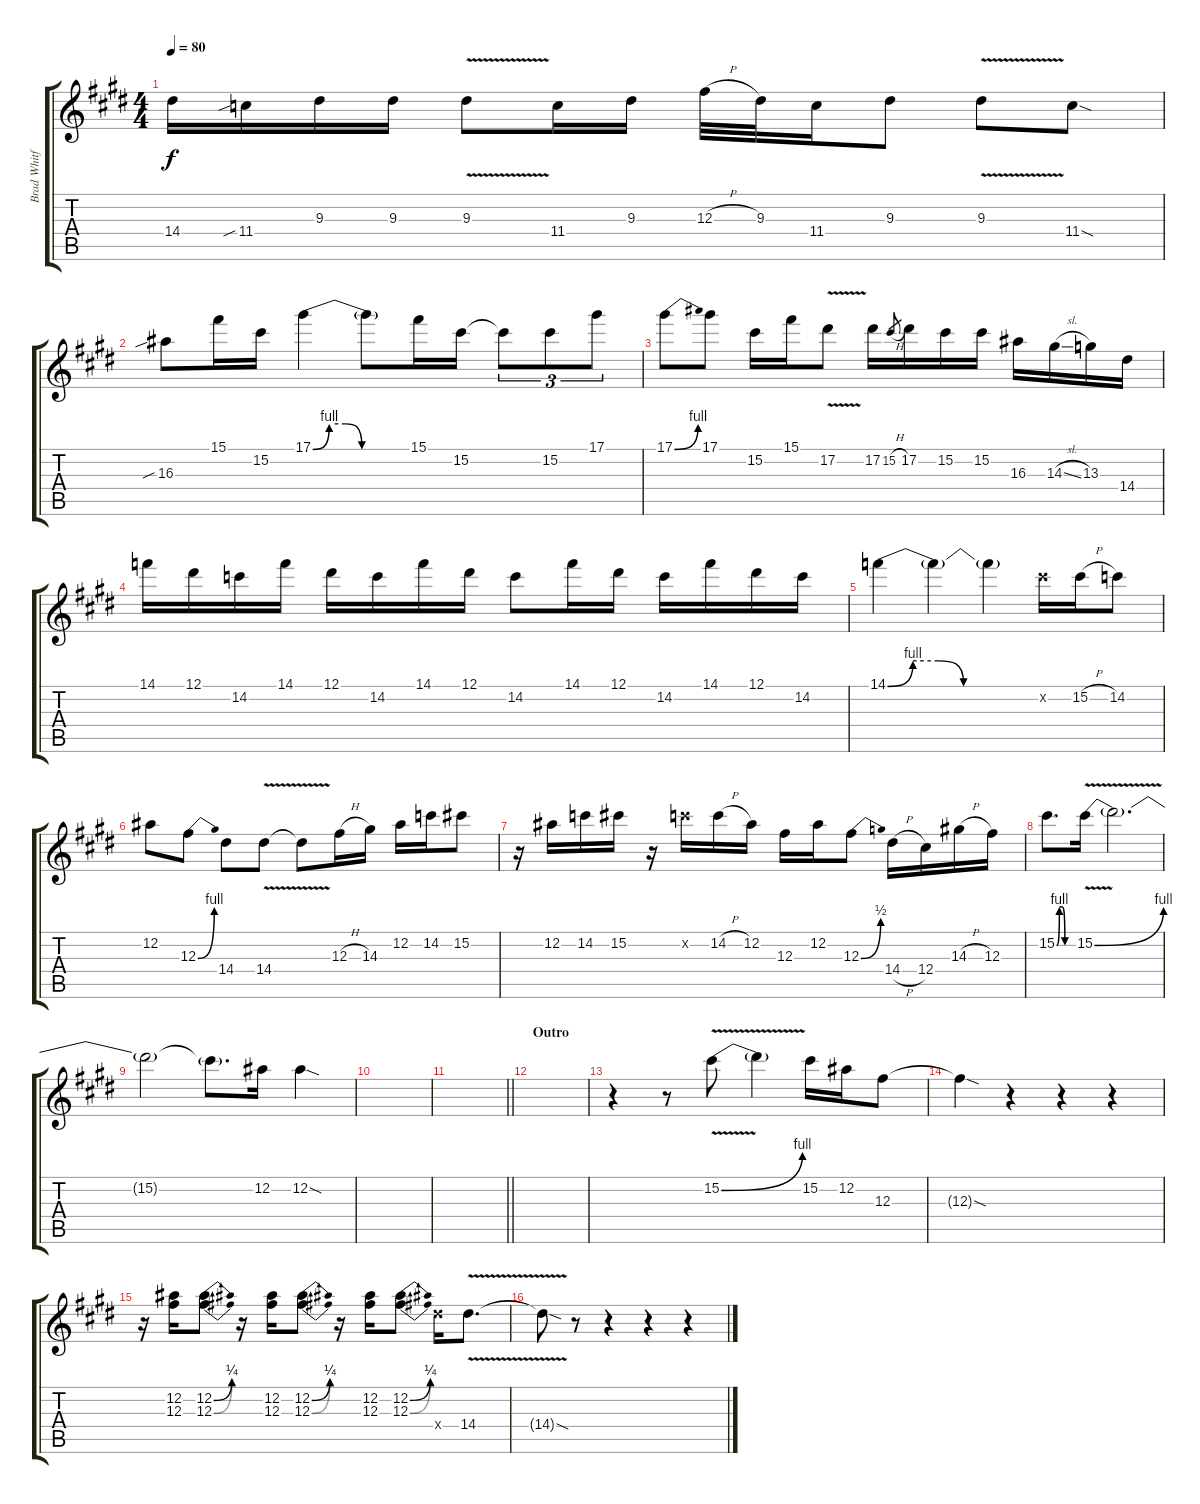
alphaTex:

\track ("Brad Whitford (Lead)" "Brad Whitf") {instrument electricguitarclean}
\staff {score tabs}
\tuning (Eb4 Bb3 Gb3 Db3 Ab2 Eb2) {hide}
\ts (4 4)
\tempo 80
\clef g2
\ks e
14.4{t}.16{dy f} 11.4{sib}.16 9.3.16 9.3.16 9.3{v}.8 11.4.16 9.3.16 12.3{h}.32 9.3.32 11.4.16 9.3.8 9.3{v}.8 11.4{sod}.8 |
16.3{sib}.8 15.1.16 15.2.16 17.1{be (custom 0 0 10 4 20 4 30 0 60 0)}.4 17.1{t}.8 15.1.16 15.2.16 15.2{t}.8{tu (3 2)} 15.2.8{tu (3 2)} 17.1.8{tu (3 2)} |
17.1{be (bend 0 0 60 4)}.8 17.1.8 15.2.16 15.1.16 17.2{v}.8 17.2.16 15.2{h}.8{gr} 17.2.16 15.2.16 15.2.16 16.3.16 14.3{sl}.16 13.3.16 14.4.16 |
14.1.16 12.1.16 14.2.16 14.1.16 12.1.16 14.2.16 14.1.16 12.1.16 14.2.8 14.1.16 12.1.16 14.2.16 14.1.16 12.1.16 14.2.16 |
14.1{be (custom 0 0 10 4 20 4 30 0 60 0)}.4 14.1{t}.4 14.1{t}.4 15.2{x}.16 15.2{h}.16 14.2.8 |
12.2.8 12.3{be (bend 0 0 60 4)}.8 14.4.8 14.4{v}.8 14.4{t}.8 12.3{h}.16 14.3.16 12.2.16 14.2.16 15.2.8 |
r.16 12.2.16 14.2.16 15.2.16 r.16 14.2{x}.16 14.2{h}.16 12.2.16 12.3.16 12.2.16 12.3{be (bend 0 0 60 2)}.8 14.4{h}.16 12.4.16 14.3{h}.16 12.3.16 |
15.2{be (custom 0 0 10 4 20 4 30 0 60 0)}.8{d} 15.2{be (bend 0 0 60 4) v}.16 15.2{t}.2{d} |
15.2{t}.2 15.2{t}.8{d} 12.2.16 12.2{sod}.4 |
|
\barLineRight lightlight
|
\section ("" "Outro")
|
r.4 r.8 15.2{be (bend 0 0 60 4) v}.8 15.2{t}.4 15.2.16 12.2.16 12.3.8 |
12.3{sod t}.4 r.4 r.4 r.4 |
r.16 (12.2 12.3).16 (12.2{be (bend 0 0 60 1)} 12.3{be (bend 0 0 60 1)}).8 r.16 (12.2 12.3).16 (12.2{be (bend 0 0 60 1)} 12.3{be (bend 0 0 60 1)}).8 r.16 (12.2 12.3).16 (12.2{be (bend 0 0 60 1)} 12.3{be (bend 0 0 60 1)}).8 14.4{x}.16 14.4{v}.8{d} |
14.4{sod t}.8 r.8 r.4 r.4 r.4
